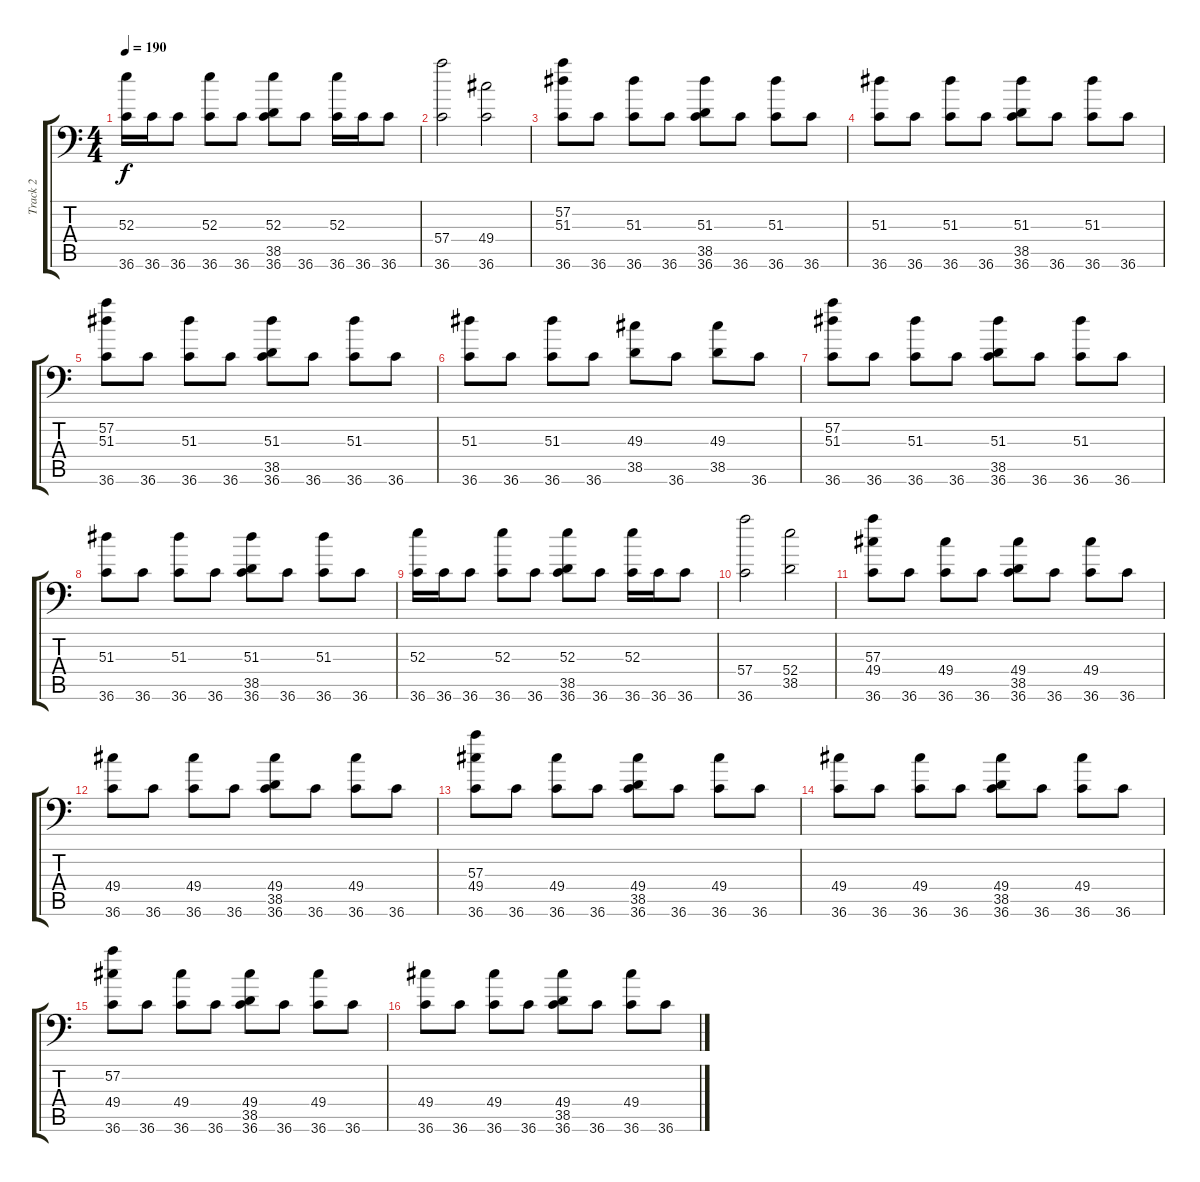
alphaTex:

\track ("Track 2" "Track 2") {instrument acousticgrandpiano}
\staff {score tabs}
\tuning (C-1 C-1 C-1 C-1 C-1 C-1) {hide}
\ts (4 4)
\tempo 190
\clef f4
\ks c
(52.3 36.6).16{dy f} 36.6.16 36.6.8 (52.3 36.6).8 36.6.8 (52.3 38.5 36.6).8 36.6.8 (52.3 36.6).16 36.6.16 36.6.8 |
(57.4 36.6).2 (49.4 36.6).2 |
(57.2 51.3 36.6).8 36.6.8 (51.3 36.6).8 36.6.8 (51.3 38.5 36.6).8 36.6.8 (51.3 36.6).8 36.6.8 |
(51.3 36.6).8 36.6.8 (51.3 36.6).8 36.6.8 (51.3 38.5 36.6).8 36.6.8 (51.3 36.6).8 36.6.8 |
(57.2 51.3 36.6).8 36.6.8 (51.3 36.6).8 36.6.8 (51.3 38.5 36.6).8 36.6.8 (51.3 36.6).8 36.6.8 |
(51.3 36.6).8 36.6.8 (51.3 36.6).8 36.6.8 (49.3 38.5).8 36.6.8 (49.3 38.5).8 36.6.8 |
(57.2 51.3 36.6).8 36.6.8 (51.3 36.6).8 36.6.8 (51.3 38.5 36.6).8 36.6.8 (51.3 36.6).8 36.6.8 |
(51.3 36.6).8 36.6.8 (51.3 36.6).8 36.6.8 (51.3 38.5 36.6).8 36.6.8 (51.3 36.6).8 36.6.8 |
(52.3 36.6).16 36.6.16 36.6.8 (52.3 36.6).8 36.6.8 (52.3 38.5 36.6).8 36.6.8 (52.3 36.6).16 36.6.16 36.6.8 |
(57.4 36.6).2 (52.4 38.5).2 |
(57.3 49.4 36.6).8 36.6.8 (49.4 36.6).8 36.6.8 (49.4 38.5 36.6).8 36.6.8 (49.4 36.6).8 36.6.8 |
(49.4 36.6).8 36.6.8 (49.4 36.6).8 36.6.8 (49.4 38.5 36.6).8 36.6.8 (49.4 36.6).8 36.6.8 |
(57.3 49.4 36.6).8 36.6.8 (49.4 36.6).8 36.6.8 (49.4 38.5 36.6).8 36.6.8 (49.4 36.6).8 36.6.8 |
(49.4 36.6).8 36.6.8 (49.4 36.6).8 36.6.8 (49.4 38.5 36.6).8 36.6.8 (49.4 36.6).8 36.6.8 |
(57.2 49.4 36.6).8 36.6.8 (49.4 36.6).8 36.6.8 (49.4 38.5 36.6).8 36.6.8 (49.4 36.6).8 36.6.8 |
(49.4 36.6).8 36.6.8 (49.4 36.6).8 36.6.8 (49.4 38.5 36.6).8 36.6.8 (49.4 36.6).8 36.6.8
